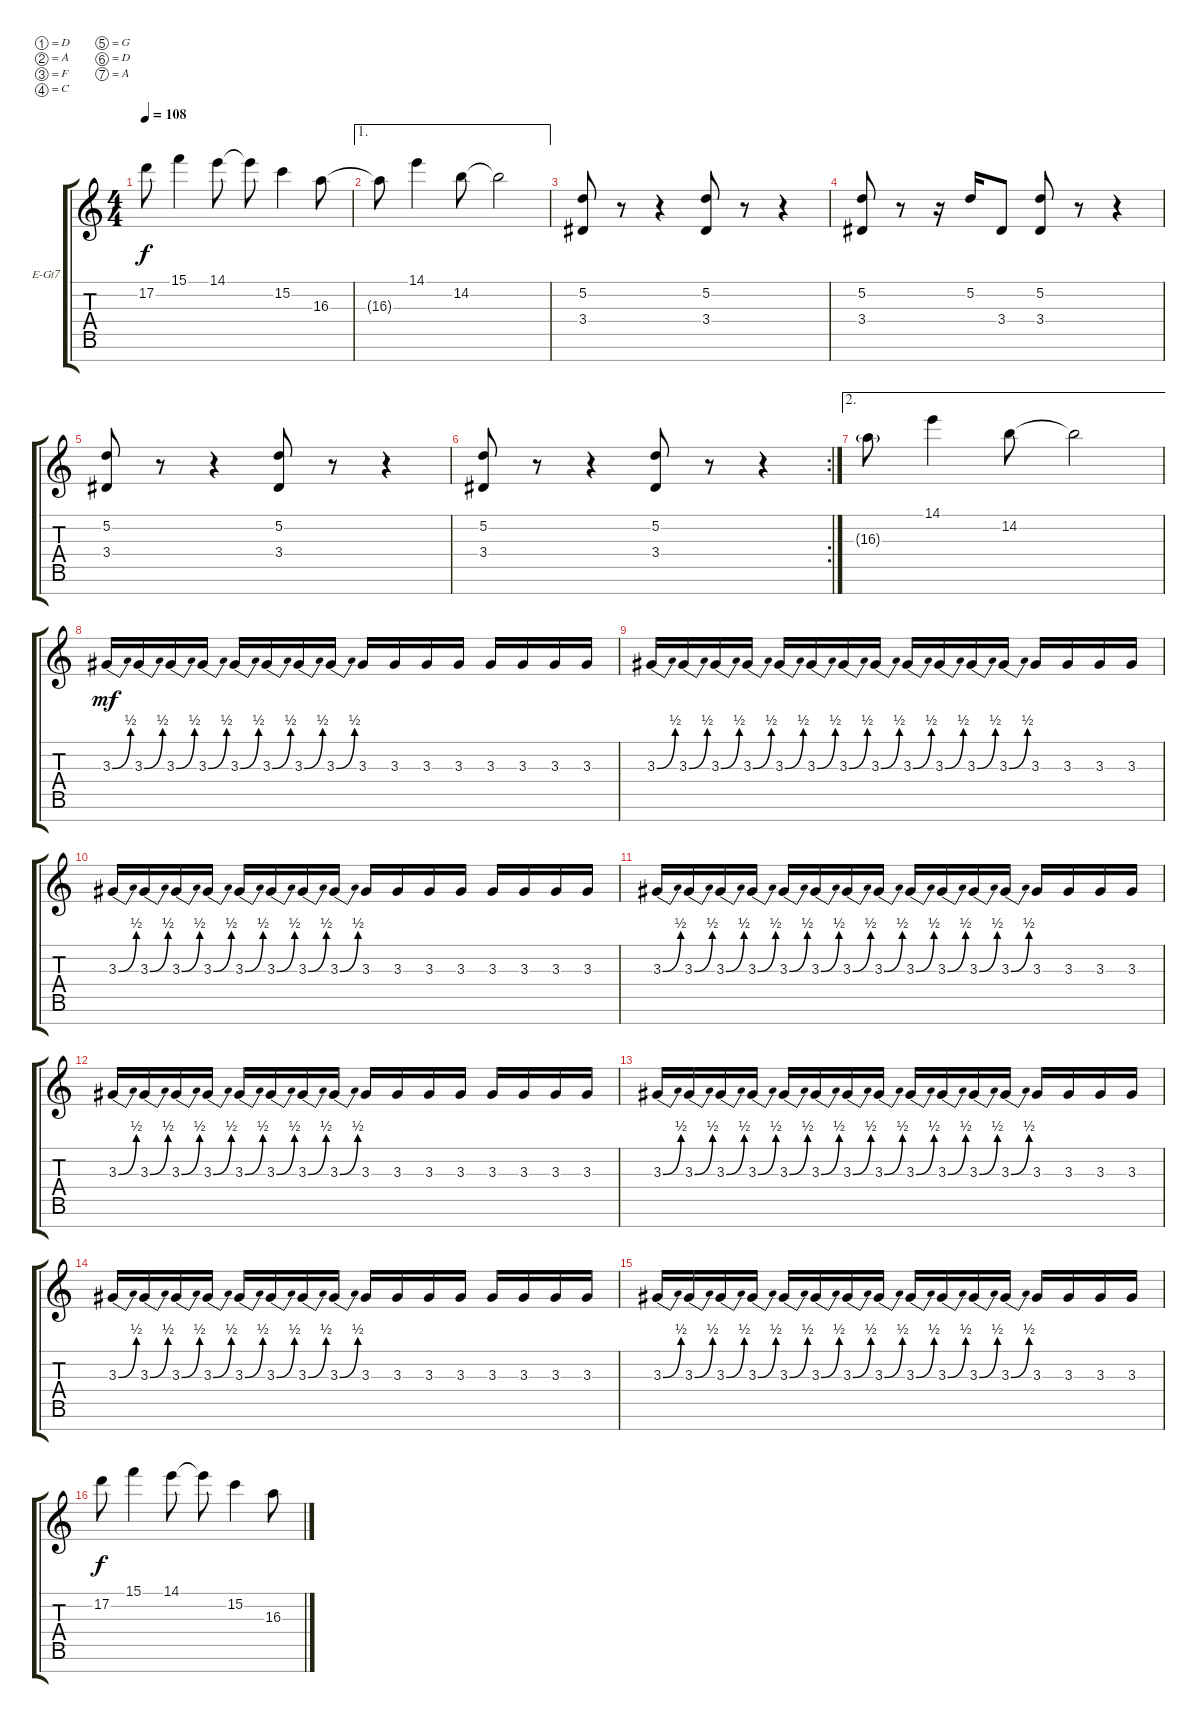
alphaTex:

\bracketExtendMode groupsimilarinstruments
\firstSystemTrackNameOrientation horizontal
\otherSystemsTrackNameOrientation horizontal
\track ("Head" "E-Gt7") {instrument distortionguitar}
\staff {score tabs}
\tuning (D4 A3 F3 C3 G2 D2 A1)
\ts (4 4)
\tempo 108
\clef g2
\ks c
17.2.8{dy f} 15.1.4 14.1.8 14.1{t}.8 15.2.4 16.3.8 |
\ae 1
16.3{t}.8 14.1.4 14.2.8 14.2{t}.2 |
(5.2 3.4).8 r.8 r.4 (5.2 3.4).8 r.8 r.4 |
(5.2 3.4).8 r.8 r.16 5.2.16 3.4.8 (5.2 3.4).8 r.8 r.4 |
(5.2 3.4).8 r.8 r.4 (5.2 3.4).8 r.8 r.4 |
\rc 2
(5.2 3.4).8 r.8 r.4 (5.2 3.4).8 r.8 r.4 |
\ae 2
16.3{g}.8 14.1.4 14.2.8 14.2{t}.2 |
3.3{be (bend 0 0 60 2)}.16{dy mf} 3.3{be (bend 0 0 60 2)}.16 3.3{be (bend 0 0 60 2)}.16 3.3{be (bend 0 0 60 2)}.16 3.3{be (bend 0 0 60 2)}.16 3.3{be (bend 0 0 60 2)}.16 3.3{be (bend 0 0 60 2)}.16 3.3{be (bend 0 0 60 2)}.16 3.3.16 3.3.16 3.3.16 3.3.16 3.3.16 3.3.16 3.3.16 3.3.16 |
3.3{be (bend 0 0 60 2)}.16 3.3{be (bend 0 0 60 2)}.16 3.3{be (bend 0 0 60 2)}.16 3.3{be (bend 0 0 60 2)}.16 3.3{be (bend 0 0 60 2)}.16 3.3{be (bend 0 0 60 2)}.16 3.3{be (bend 0 0 60 2)}.16 3.3{be (bend 0 0 60 2)}.16 3.3{be (bend 0 0 60 2)}.16 3.3{be (bend 0 0 60 2)}.16 3.3{be (bend 0 0 60 2)}.16 3.3{be (bend 0 0 60 2)}.16 3.3.16 3.3.16 3.3.16 3.3.16 |
3.3{be (bend 0 0 60 2)}.16 3.3{be (bend 0 0 60 2)}.16 3.3{be (bend 0 0 60 2)}.16 3.3{be (bend 0 0 60 2)}.16 3.3{be (bend 0 0 60 2)}.16 3.3{be (bend 0 0 60 2)}.16 3.3{be (bend 0 0 60 2)}.16 3.3{be (bend 0 0 60 2)}.16 3.3.16 3.3.16 3.3.16 3.3.16 3.3.16 3.3.16 3.3.16 3.3.16 |
3.3{be (bend 0 0 60 2)}.16 3.3{be (bend 0 0 60 2)}.16 3.3{be (bend 0 0 60 2)}.16 3.3{be (bend 0 0 60 2)}.16 3.3{be (bend 0 0 60 2)}.16 3.3{be (bend 0 0 60 2)}.16 3.3{be (bend 0 0 60 2)}.16 3.3{be (bend 0 0 60 2)}.16 3.3{be (bend 0 0 60 2)}.16 3.3{be (bend 0 0 60 2)}.16 3.3{be (bend 0 0 60 2)}.16 3.3{be (bend 0 0 60 2)}.16 3.3.16 3.3.16 3.3.16 3.3.16 |
3.3{be (bend 0 0 60 2)}.16 3.3{be (bend 0 0 60 2)}.16 3.3{be (bend 0 0 60 2)}.16 3.3{be (bend 0 0 60 2)}.16 3.3{be (bend 0 0 60 2)}.16 3.3{be (bend 0 0 60 2)}.16 3.3{be (bend 0 0 60 2)}.16 3.3{be (bend 0 0 60 2)}.16 3.3.16 3.3.16 3.3.16 3.3.16 3.3.16 3.3.16 3.3.16 3.3.16 |
3.3{be (bend 0 0 60 2)}.16 3.3{be (bend 0 0 60 2)}.16 3.3{be (bend 0 0 60 2)}.16 3.3{be (bend 0 0 60 2)}.16 3.3{be (bend 0 0 60 2)}.16 3.3{be (bend 0 0 60 2)}.16 3.3{be (bend 0 0 60 2)}.16 3.3{be (bend 0 0 60 2)}.16 3.3{be (bend 0 0 60 2)}.16 3.3{be (bend 0 0 60 2)}.16 3.3{be (bend 0 0 60 2)}.16 3.3{be (bend 0 0 60 2)}.16 3.3.16 3.3.16 3.3.16 3.3.16 |
3.3{be (bend 0 0 60 2)}.16 3.3{be (bend 0 0 60 2)}.16 3.3{be (bend 0 0 60 2)}.16 3.3{be (bend 0 0 60 2)}.16 3.3{be (bend 0 0 60 2)}.16 3.3{be (bend 0 0 60 2)}.16 3.3{be (bend 0 0 60 2)}.16 3.3{be (bend 0 0 60 2)}.16 3.3.16 3.3.16 3.3.16 3.3.16 3.3.16 3.3.16 3.3.16 3.3.16 |
3.3{be (bend 0 0 60 2)}.16 3.3{be (bend 0 0 60 2)}.16 3.3{be (bend 0 0 60 2)}.16 3.3{be (bend 0 0 60 2)}.16 3.3{be (bend 0 0 60 2)}.16 3.3{be (bend 0 0 60 2)}.16 3.3{be (bend 0 0 60 2)}.16 3.3{be (bend 0 0 60 2)}.16 3.3{be (bend 0 0 60 2)}.16 3.3{be (bend 0 0 60 2)}.16 3.3{be (bend 0 0 60 2)}.16 3.3{be (bend 0 0 60 2)}.16 3.3.16 3.3.16 3.3.16 3.3.16 |
17.2.8{dy f} 15.1.4 14.1.8 14.1{t}.8 15.2.4 16.3.8
